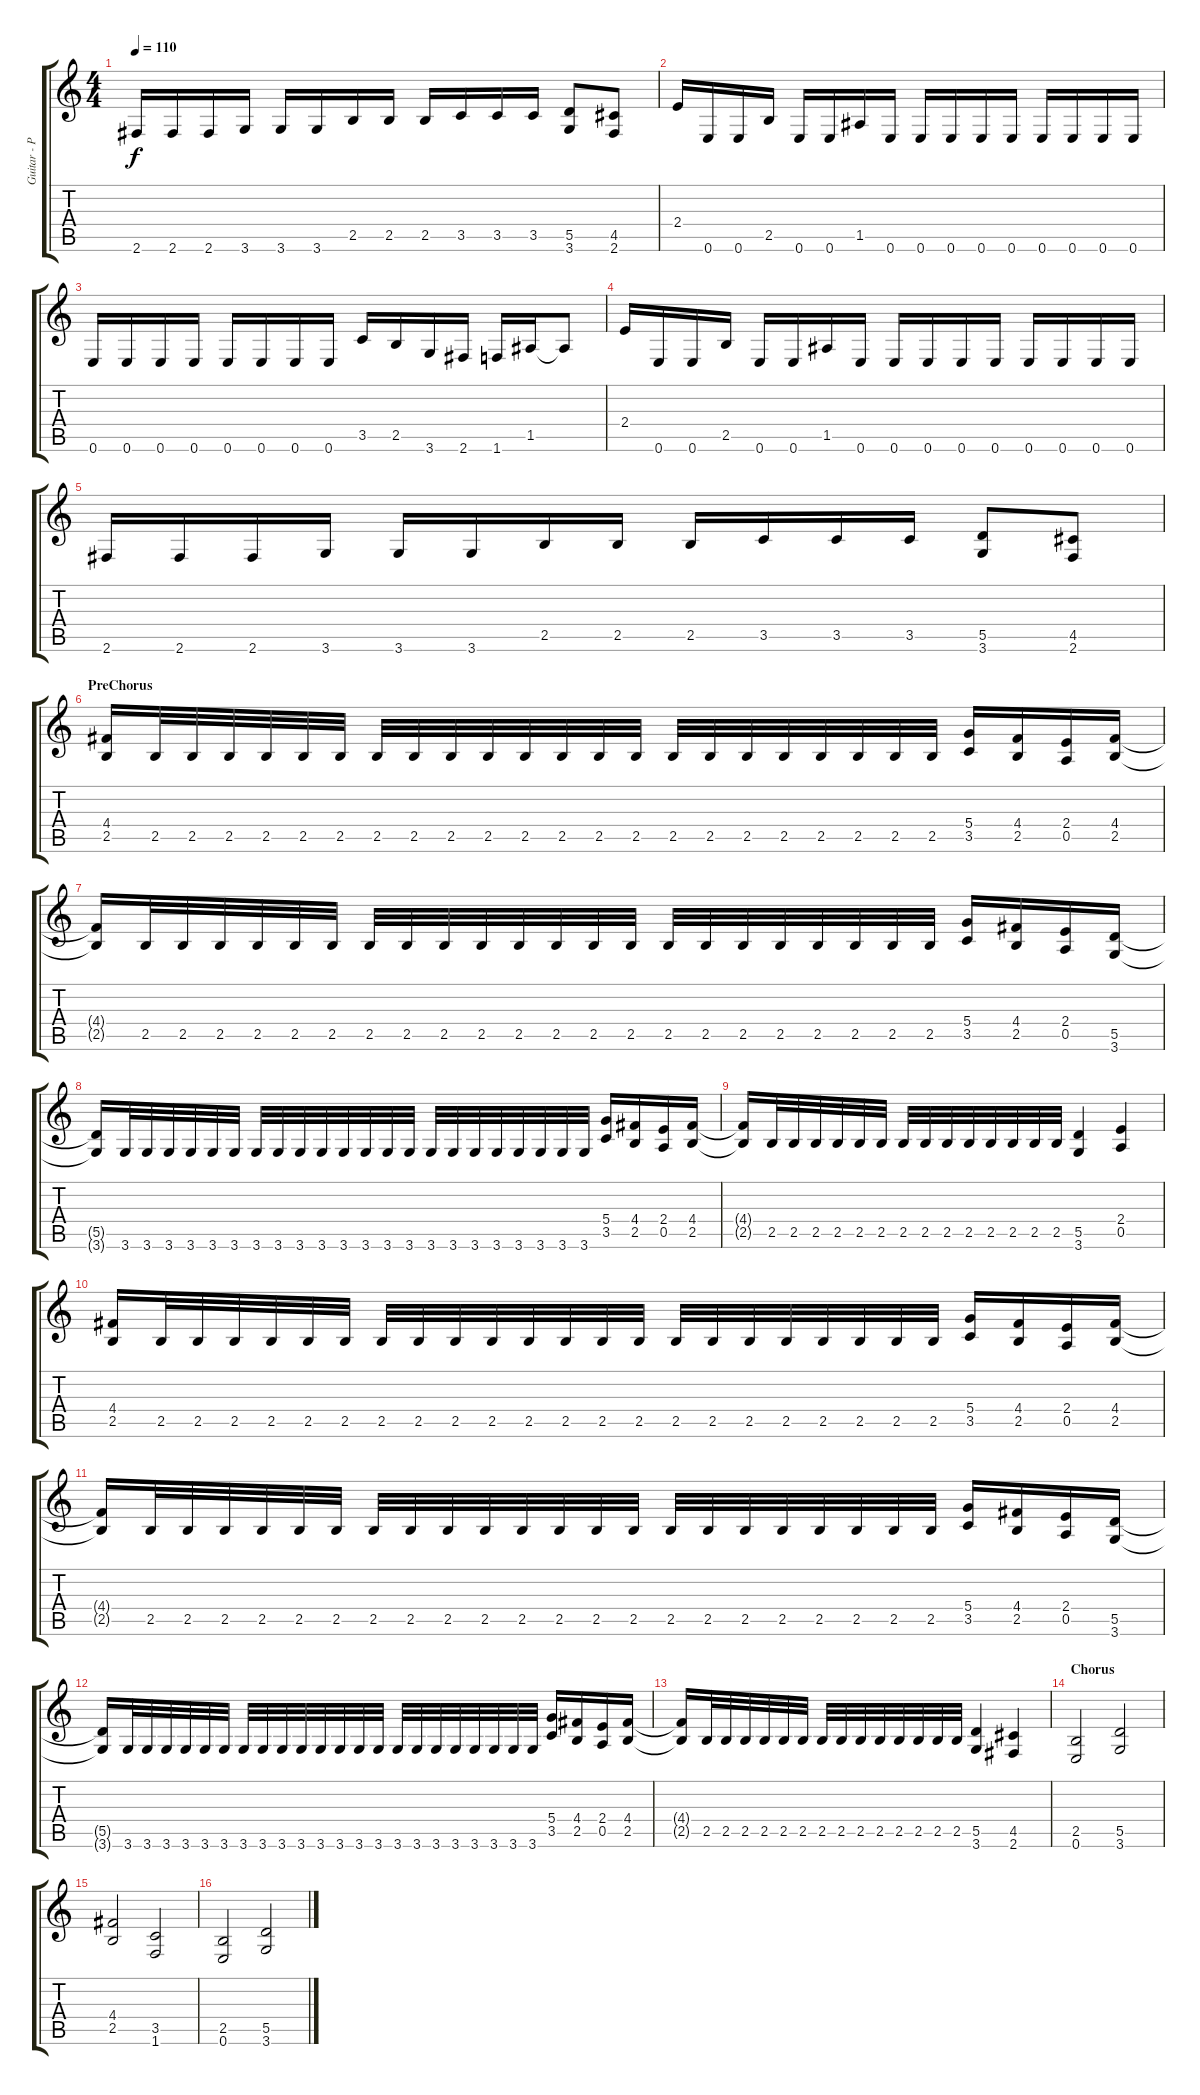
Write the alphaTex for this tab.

\track ("Guitar - Pajen" "Guitar - P") {instrument distortionguitar}
\staff {score tabs}
\tuning (E4 B3 G3 D3 A2 E2) {hide}
\ts (4 4)
\tempo 110
\clef g2
\ks c
2.6.16{dy f} 2.6.16 2.6.16 3.6.16 3.6.16 3.6.16 2.5.16 2.5.16 2.5.16 3.5.16 3.5.16 3.5.16 (5.5 3.6).8 (4.5 2.6).8 |
2.4.16 0.6.16 0.6.16 2.5.16 0.6.16 0.6.16 1.5.16 0.6.16 0.6.16 0.6.16 0.6.16 0.6.16 0.6.16 0.6.16 0.6.16 0.6.16 |
0.6.16 0.6.16 0.6.16 0.6.16 0.6.16 0.6.16 0.6.16 0.6.16 3.5.16 2.5.16 3.6.16 2.6.16 1.6.16 1.5.16 1.5{t}.8 |
2.4.16 0.6.16 0.6.16 2.5.16 0.6.16 0.6.16 1.5.16 0.6.16 0.6.16 0.6.16 0.6.16 0.6.16 0.6.16 0.6.16 0.6.16 0.6.16 |
2.6.16 2.6.16 2.6.16 3.6.16 3.6.16 3.6.16 2.5.16 2.5.16 2.5.16 3.5.16 3.5.16 3.5.16 (5.5 3.6).8 (4.5 2.6).8 |
\section ("" "PreChorus")
(4.4 2.5).16 2.5.32 2.5.32 2.5.32 2.5.32 2.5.32 2.5.32 2.5.32 2.5.32 2.5.32 2.5.32 2.5.32 2.5.32 2.5.32 2.5.32 2.5.32 2.5.32 2.5.32 2.5.32 2.5.32 2.5.32 2.5.32 2.5.32 (5.4 3.5).16 (4.4 2.5).16 (2.4 0.5).16 (4.4 2.5).16 |
(4.4{t} 2.5{t}).16 2.5.32 2.5.32 2.5.32 2.5.32 2.5.32 2.5.32 2.5.32 2.5.32 2.5.32 2.5.32 2.5.32 2.5.32 2.5.32 2.5.32 2.5.32 2.5.32 2.5.32 2.5.32 2.5.32 2.5.32 2.5.32 2.5.32 (5.4 3.5).16 (4.4 2.5).16 (2.4 0.5).16 (5.5 3.6).16 |
(5.5{t} 3.6{t}).16 3.6.32 3.6.32 3.6.32 3.6.32 3.6.32 3.6.32 3.6.32 3.6.32 3.6.32 3.6.32 3.6.32 3.6.32 3.6.32 3.6.32 3.6.32 3.6.32 3.6.32 3.6.32 3.6.32 3.6.32 3.6.32 3.6.32 (5.4 3.5).16 (4.4 2.5).16 (2.4 0.5).16 (4.4 2.5).16 |
(4.4{t} 2.5{t}).16 2.5.32 2.5.32 2.5.32 2.5.32 2.5.32 2.5.32 2.5.32 2.5.32 2.5.32 2.5.32 2.5.32 2.5.32 2.5.32 2.5.32 (5.5 3.6).4 (2.4 0.5).4 |
(4.4 2.5).16 2.5.32 2.5.32 2.5.32 2.5.32 2.5.32 2.5.32 2.5.32 2.5.32 2.5.32 2.5.32 2.5.32 2.5.32 2.5.32 2.5.32 2.5.32 2.5.32 2.5.32 2.5.32 2.5.32 2.5.32 2.5.32 2.5.32 (5.4 3.5).16 (4.4 2.5).16 (2.4 0.5).16 (4.4 2.5).16 |
(4.4{t} 2.5{t}).16 2.5.32 2.5.32 2.5.32 2.5.32 2.5.32 2.5.32 2.5.32 2.5.32 2.5.32 2.5.32 2.5.32 2.5.32 2.5.32 2.5.32 2.5.32 2.5.32 2.5.32 2.5.32 2.5.32 2.5.32 2.5.32 2.5.32 (5.4 3.5).16 (4.4 2.5).16 (2.4 0.5).16 (5.5 3.6).16 |
(5.5{t} 3.6{t}).16 3.6.32 3.6.32 3.6.32 3.6.32 3.6.32 3.6.32 3.6.32 3.6.32 3.6.32 3.6.32 3.6.32 3.6.32 3.6.32 3.6.32 3.6.32 3.6.32 3.6.32 3.6.32 3.6.32 3.6.32 3.6.32 3.6.32 (5.4 3.5).16 (4.4 2.5).16 (2.4 0.5).16 (4.4 2.5).16 |
(4.4{t} 2.5{t}).16 2.5.32 2.5.32 2.5.32 2.5.32 2.5.32 2.5.32 2.5.32 2.5.32 2.5.32 2.5.32 2.5.32 2.5.32 2.5.32 2.5.32 (5.5 3.6).4 (4.5 2.6).4 |
\section ("" "Chorus")
(2.5 0.6).2 (5.5 3.6).2 |
(4.4 2.5).2 (3.5 1.6).2 |
(2.5 0.6).2 (5.5 3.6).2
